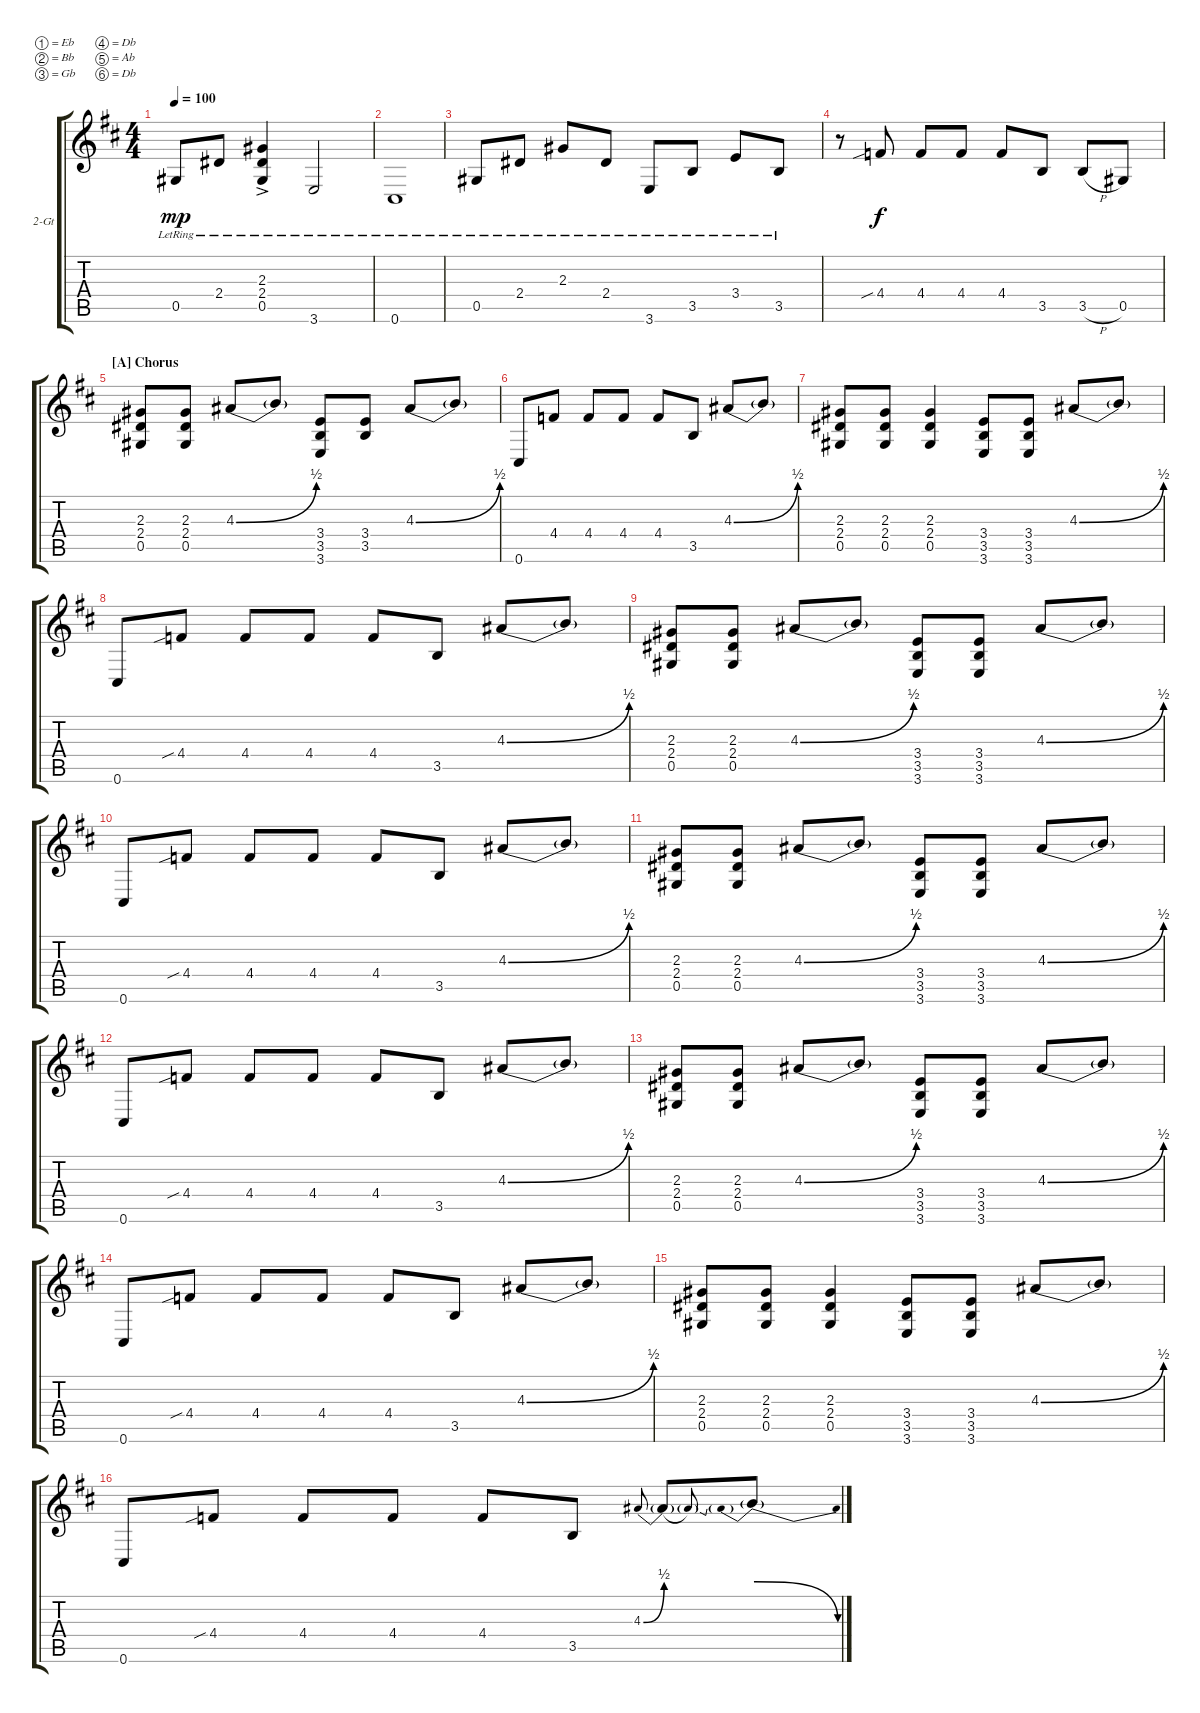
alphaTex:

\defaultSystemsLayout 4
\bracketExtendMode groupsimilarinstruments
\firstSystemTrackNameOrientation horizontal
\otherSystemsTrackNameOrientation horizontal
\track ("2 Guitar" "2-Gt") {instrument electricguitarclean}
\staff {score tabs}
\tuning (Eb4 Bb3 Gb3 Db3 Ab2 Db2)
\ts (4 4)
\tempo 100
\clef g2
\scale
1.06305
\ks d
0.5{lr}.8{dy mp} 2.4{lr}.8 (2.3{lr} 2.4{lr} 0.5{ac lr}).4 3.6{lr}.2 |
\scale
0.936948 0.6{lr}.1 |
\scale
1.06305 0.5{lr}.8 2.4{lr}.8 2.3{lr}.8 2.4{lr}.8 3.6{lr}.8 3.5{lr}.8 3.4{lr}.8 3.5{lr}.8 |
\scale
0.936948 r.8 4.4{sib}.8{dy f} 4.4.8 4.4.8 4.4.8 3.5.8 3.5{h}.8 0.5.8 |
\section ("A" "Chorus")
\scale
1.06305 (0.5 2.4 2.3).8 (0.5 2.4 2.3).8 4.3{be (bend 0 0 16.2 2)}.8 4.3{t}.8 (3.6 3.5 3.4).8 (3.4 3.5).8 4.3{be (bend 0 0 15 2)}.8 4.3{t}.8 |
\scale
0.936948 0.6.8 4.4.8 4.4.8 4.4.8 4.4.8 3.5.8 4.3{be (bend 0 0 16.2 2)}.8 4.3{t}.8 |
\scale
1.06305 (0.5 2.4 2.3).8 (0.5 2.4 2.3).8 (0.5 2.4 2.3).4 (3.6 3.5 3.4).8 (3.6 3.5 3.4).8 4.3{be (bend 0 0 15 2)}.8 4.3{t}.8 |
\scale
0.936948 0.6.8 4.4{sib}.8 4.4.8 4.4.8 4.4.8 3.5.8 4.3{be (bend 0 0 15.6 2)}.8 4.3{t}.8 |
\scale
1.06305 (0.5 2.4 2.3).8 (0.5 2.4 2.3).8 4.3{be (bend 0 0 16.2 2)}.8 4.3{t}.8 (3.6 3.5 3.4).8 (3.6 3.5 3.4).8 4.3{be (bend 0 0 15 2)}.8 4.3{t}.8 |
\scale
0.936948 0.6.8 4.4{sib}.8 4.4.8 4.4.8 4.4.8 3.5.8 4.3{be (bend 0 0 15.6 2)}.8 4.3{t}.8 |
\scale
1.06305 (0.5 2.4 2.3).8 (0.5 2.4 2.3).8 4.3{be (bend 0 0 16.2 2)}.8 4.3{t}.8 (3.6 3.5 3.4).8 (3.6 3.5 3.4).8 4.3{be (bend 0 0 16.2 2)}.8 4.3{t}.8 |
\scale
0.936948 0.6.8 4.4{sib}.8 4.4.8 4.4.8 4.4.8 3.5.8 4.3{be (bend 0 0 15 2)}.8 4.3{t}.8 |
\scale
1.06305 (0.5 2.4 2.3).8 (0.5 2.4 2.3).8 4.3{be (bend 0 0 16.2 2)}.8 4.3{t}.8 (3.6 3.5 3.4).8 (3.6 3.5 3.4).8 4.3{be (bend 0 0 16.2 2)}.8 4.3{t}.8 |
\scale
0.936948 0.6.8 4.4{sib}.8 4.4.8 4.4.8 4.4.8 3.5.8 4.3{be (bend 0 0 16.2 2)}.8 4.3{t}.8 |
\scale
1.06305 (0.5 2.4 2.3).8 (0.5 2.4 2.3).8 (0.5 2.4 2.3).4 (3.6 3.5 3.4).8 (3.6 3.5 3.4).8 4.3{be (bend 0 0 15.6 2)}.8 4.3{t}.8 |
\scale
0.936948 0.6.8 4.4{sib}.8 4.4.8 4.4.8 4.4.8 3.5.8 4.3{be (bend 0 0 15.6 2)}.8{gr onbeat} 4.3{be (hold 0 0 60 0) t}.8 4.3{t}.8{gr onbeat} 4.3{be (prebendrelease 0 2 15 0) t}.8
